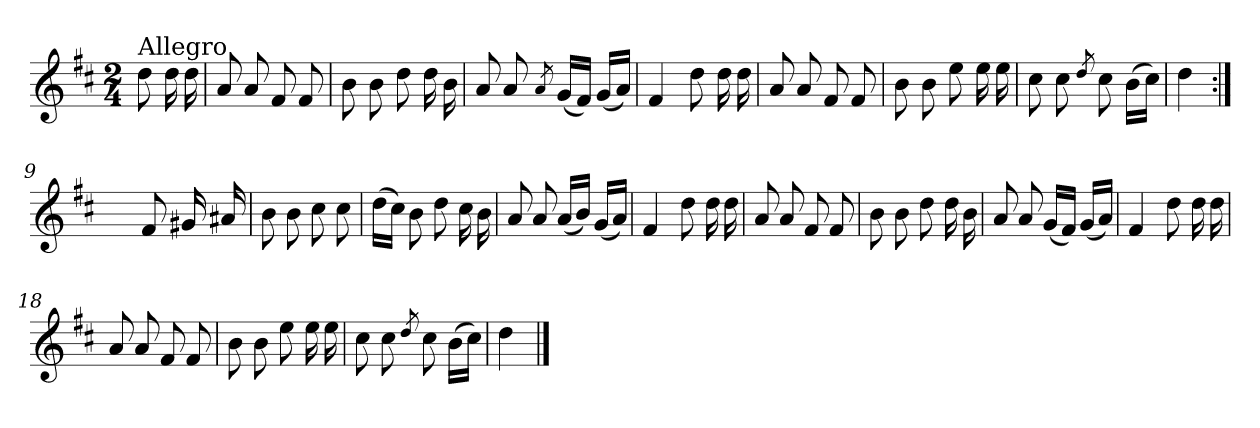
**kern
*part1
*staff1
*clefG2
*k[f#c#]
*D:
*M2/4
=
!LO:TX:a:t=Allegro
8dd\
16dd\
16dd\
=1
8a/
8a/
8f#/
8f#/
=2
8b\
8b\
8dd\
16dd\
16b\
=3
8a/
8a/
8qa/
(<16g/LL
16f#/JJ)
(<16g/LL
16a/JJ)
=4
4f#/
8dd\
16dd\
16dd\
=5
8a/
8a/
8f#/
8f#/
=6
8b\
8b\
8ee\
16ee\
16ee\
!!LO:LB:g=z
=7
8cc#\
8cc#\
8qdd/
8cc#\
(>16b\LL
16cc#\JJ)
=8
4dd\
=9:|!
4ryy
8f#/
16g#X/
16a#X/
=10
8b\
8b\
8cc#\
8cc#\
=11
(>16dd\LL
16cc#\JJ)
8b\
8dd\
16cc#\
16b\
=12
8a/
8a/
(<16a/LL
16b/JJ)
(<16g/LL
16a/JJ)
=13
4f#/
8dd\
16dd\
16dd\
!!LO:LB:g=z
=14
8a/
8a/
8f#/
8f#/
=15
8b\
8b\
8dd\
16dd\
16b\
=16
8a/
8a/
(<16g/LL
16f#/JJ)
(<16g/LL
16a/JJ)
=17
4f#/
8dd\
16dd\
16dd\
=18
8a/
8a/
8f#/
8f#/
=19
8b\
8b\
8ee\
16ee\
16ee\
=20
8cc#\
8cc#\
8qdd/
8cc#\
(>16b\LL
16cc#\JJ)
=21
4dd\
==
*-
